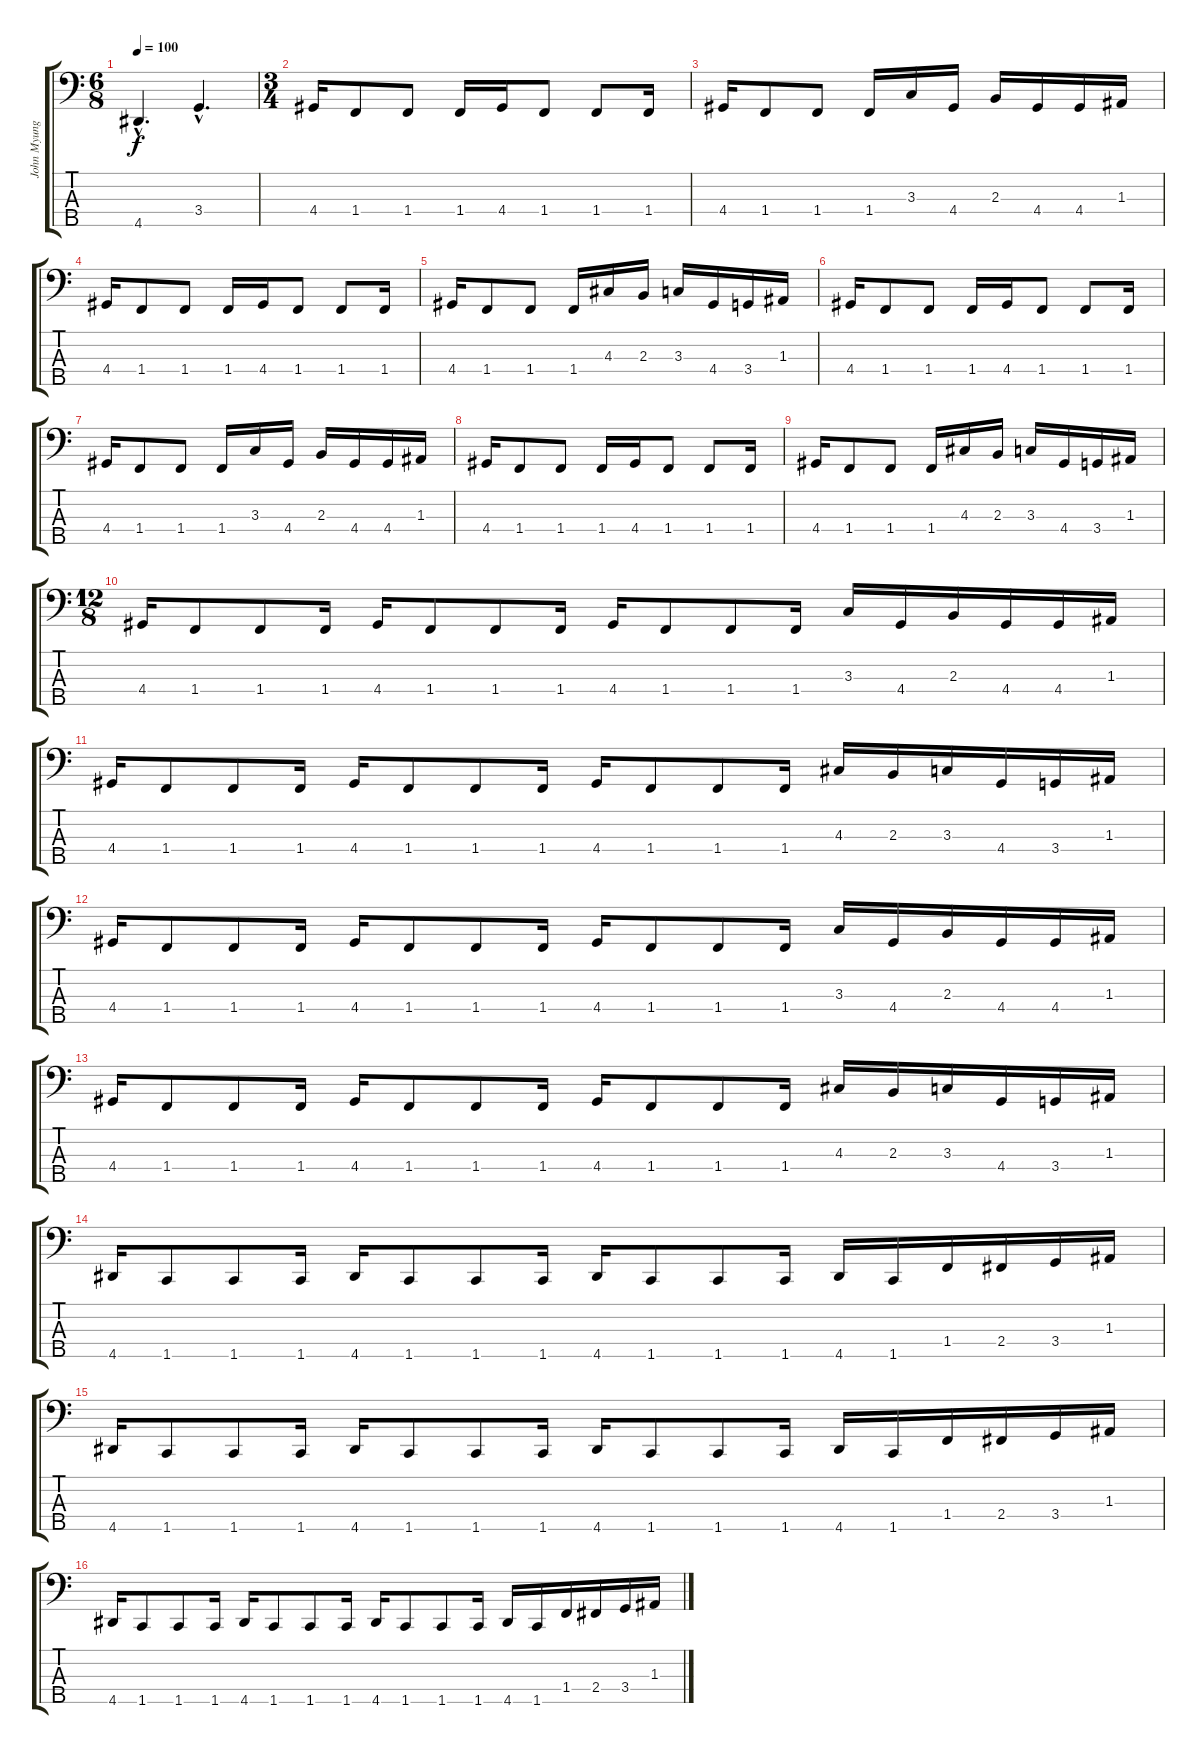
\track ("John Myung" "John Myung") {instrument electricbassfinger}
\staff {score tabs}
\tuning (G2 D2 A1 E1 B0) {hide}
\ts (6 8)
\tempo 100
\clef f4
\ks c
4.5{hac}.4{d dy f} 3.4{hac}.4{d} |
\ts (3 4)
\section ("" "")
4.4.16 1.4.8 1.4.8 1.4.16 4.4.16 1.4.8 1.4.8 1.4.16 |
4.4.16 1.4.8 1.4.8 1.4.16 3.3.16 4.4.16 2.3.16 4.4.16 4.4.16 1.3.16 |
4.4.16 1.4.8 1.4.8 1.4.16 4.4.16 1.4.8 1.4.8 1.4.16 |
4.4.16 1.4.8 1.4.8 1.4.16 4.3.16 2.3.16 3.3.16 4.4.16 3.4.16 1.3.16 |
4.4.16 1.4.8 1.4.8 1.4.16 4.4.16 1.4.8 1.4.8 1.4.16 |
4.4.16 1.4.8 1.4.8 1.4.16 3.3.16 4.4.16 2.3.16 4.4.16 4.4.16 1.3.16 |
4.4.16 1.4.8 1.4.8 1.4.16 4.4.16 1.4.8 1.4.8 1.4.16 |
4.4.16 1.4.8 1.4.8 1.4.16 4.3.16 2.3.16 3.3.16 4.4.16 3.4.16 1.3.16 |
\ts (12 8)
\section ("" "")
4.4.16 1.4.8 1.4.8 1.4.16 4.4.16 1.4.8 1.4.8 1.4.16 4.4.16 1.4.8 1.4.8 1.4.16 3.3.16 4.4.16 2.3.16 4.4.16 4.4.16 1.3.16 |
4.4.16 1.4.8 1.4.8 1.4.16 4.4.16 1.4.8 1.4.8 1.4.16 4.4.16 1.4.8 1.4.8 1.4.16 4.3.16 2.3.16 3.3.16 4.4.16 3.4.16 1.3.16 |
4.4.16 1.4.8 1.4.8 1.4.16 4.4.16 1.4.8 1.4.8 1.4.16 4.4.16 1.4.8 1.4.8 1.4.16 3.3.16 4.4.16 2.3.16 4.4.16 4.4.16 1.3.16 |
4.4.16 1.4.8 1.4.8 1.4.16 4.4.16 1.4.8 1.4.8 1.4.16 4.4.16 1.4.8 1.4.8 1.4.16 4.3.16 2.3.16 3.3.16 4.4.16 3.4.16 1.3.16 |
\section ("" "")
4.5.16 1.5.8 1.5.8 1.5.16 4.5.16 1.5.8 1.5.8 1.5.16 4.5.16 1.5.8 1.5.8 1.5.16 4.5.16 1.5.16 1.4.16 2.4.16 3.4.16 1.3.16 |
4.5.16 1.5.8 1.5.8 1.5.16 4.5.16 1.5.8 1.5.8 1.5.16 4.5.16 1.5.8 1.5.8 1.5.16 4.5.16 1.5.16 1.4.16 2.4.16 3.4.16 1.3.16 |
4.5.16 1.5.8 1.5.8 1.5.16 4.5.16 1.5.8 1.5.8 1.5.16 4.5.16 1.5.8 1.5.8 1.5.16 4.5.16 1.5.16 1.4.16 2.4.16 3.4.16 1.3.16
